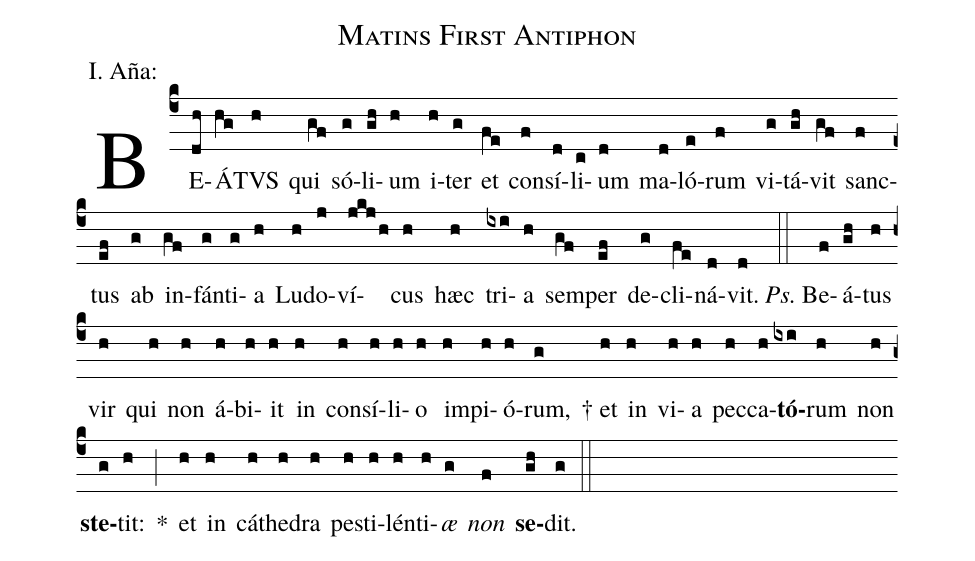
name: Matins First Antiphon;
annotation:I. Aña:;
%%
(c4)BE(dh)Á(hg)TVS(h) qui(gf) só(g)li(gh)um(h)
i(h)ter(g) et(fe) con(f)sí(d)li(c)um(d)
ma(d)ló(e)rum(f) vi(g)tá(gh)vit(gf)
sanc(f)tus(ef) ab(g) in(gf)fán(g)ti(g)a(h)
Lu(h)do(j)ví(jkjh)cus(h) hæc(h) tri(ixi)a(h)
sem(gf)per(ef) de(g)cli(fe)ná(d)vit.(d) <i>Ps.</i>(::)Be(f)á(gh)tus(h) vir(h) qui(h) non(h) á(h)bi(h)it(h) in(h) con(h)sí(h)li(h)o(h) im(h)pi(h)ó(h)rum,(g) † et(h) in(h) vi(h)a(h) pec(h)ca(h)<b>tó</b>(ixi)rum(h) non(h) <b>ste</b>(g)tit:(h) *(;) et(h) in(h) cá(h)the(h)dra(h) pe(h)sti(h)lén(h)ti(h)<i>æ(g) non</i>(f) <b>se</b>(gh)dit.(g) (::)
